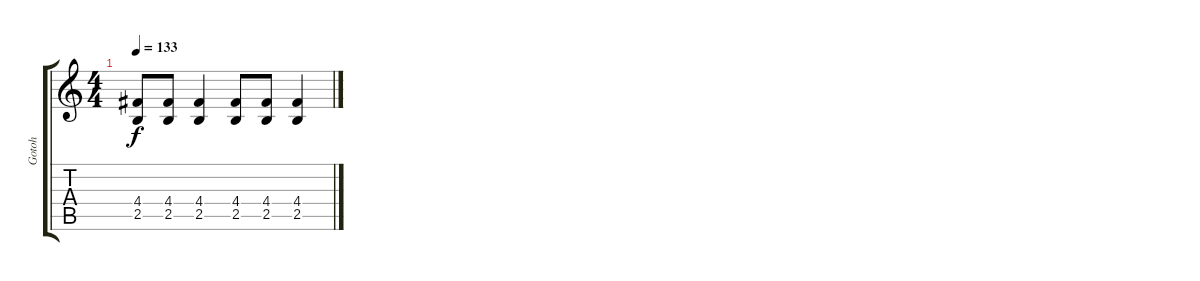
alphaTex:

\track ("Gotoh" "Gotoh") {instrument distortionguitar}
\staff {score tabs}
\tuning (E4 B3 G3 D3 A2 E2) {hide}
\ts (4 4)
\tempo 133
\clef g2
\ks c
(4.4{t} 2.5{t}).8{dy f} (4.4 2.5).8 (4.4 2.5).4 (4.4 2.5).8 (4.4 2.5).8 (4.4 2.5).4
